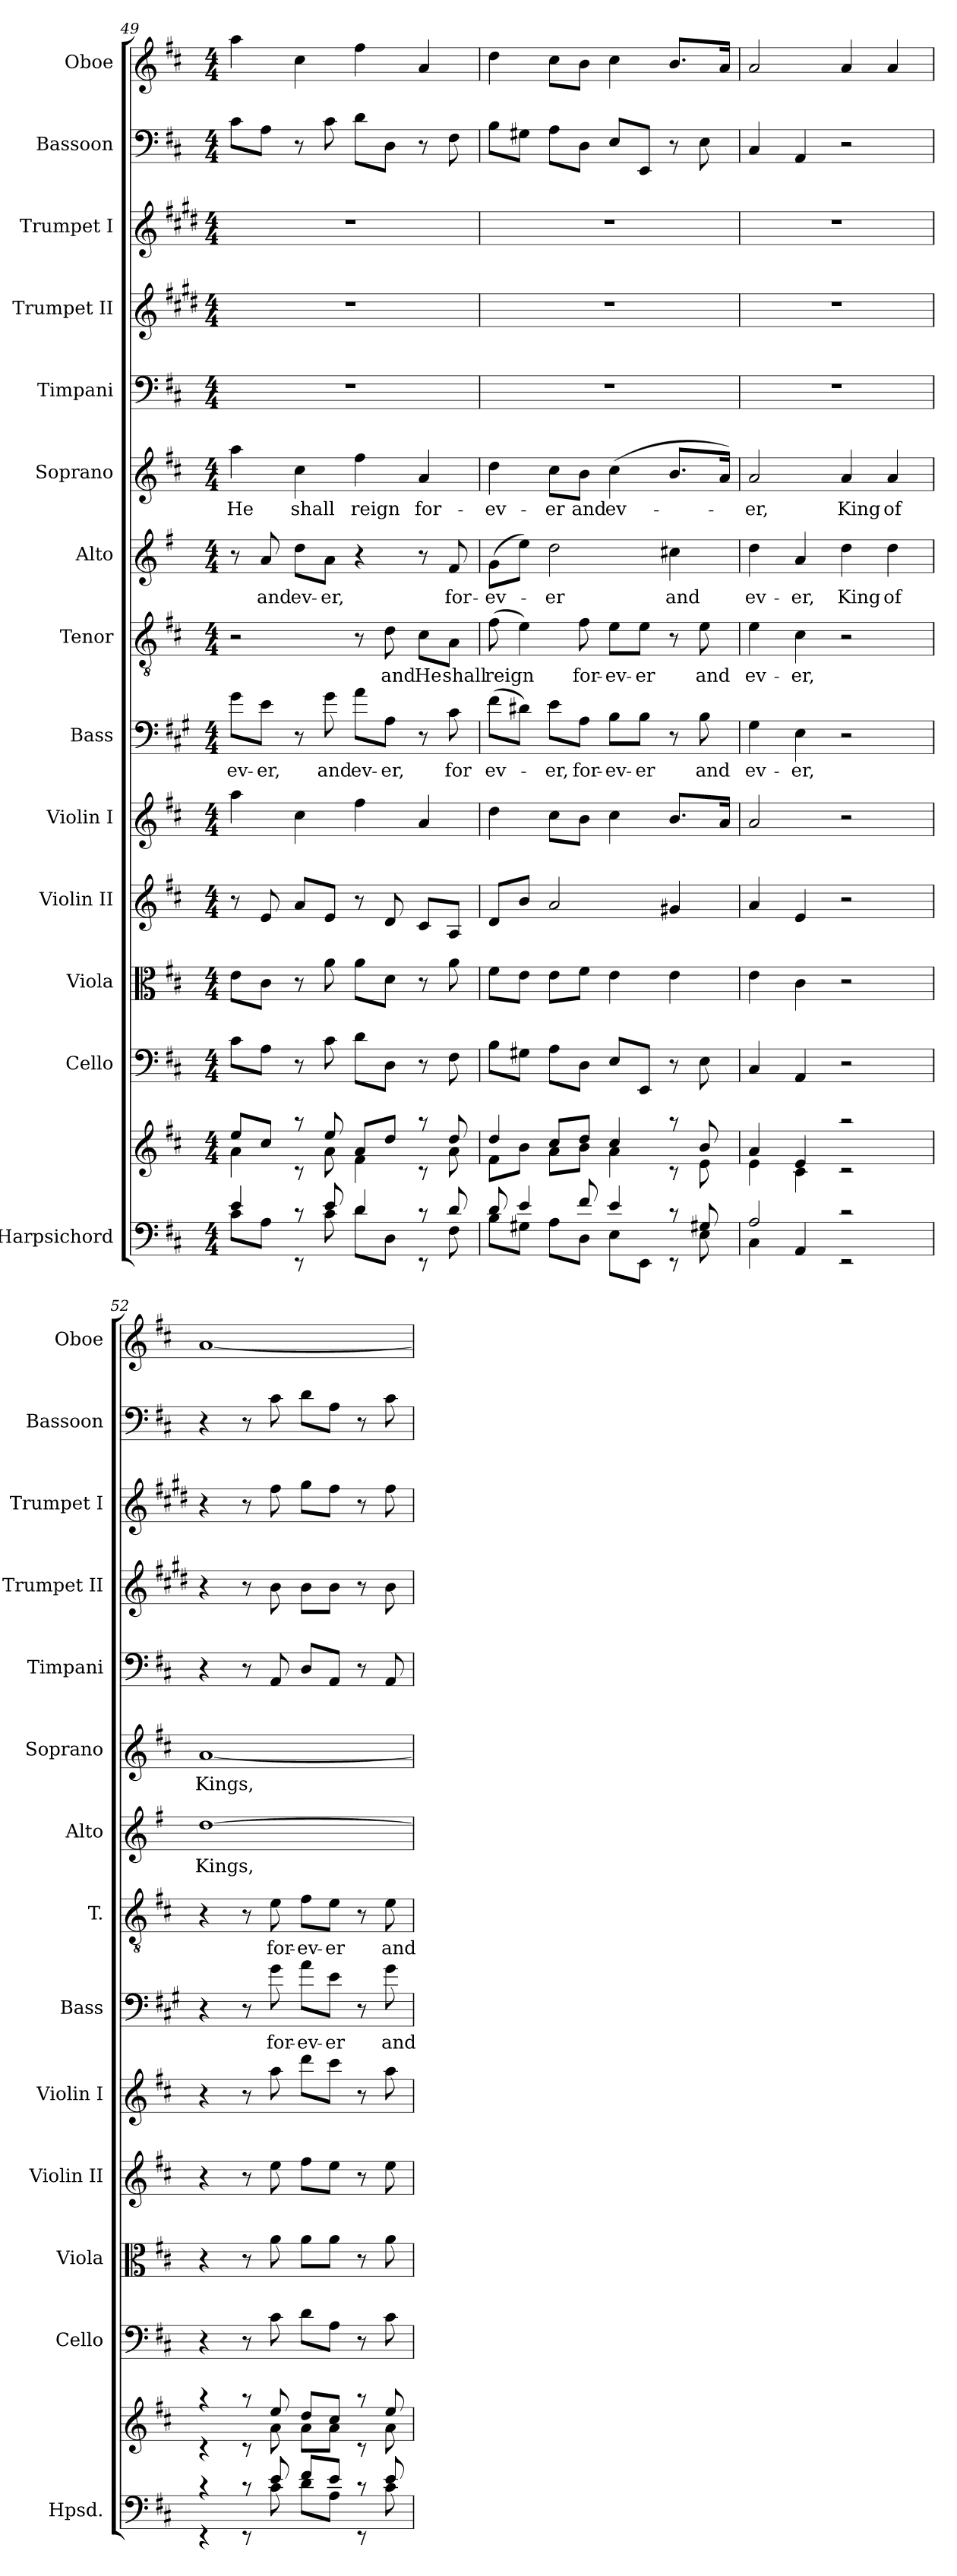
**kern	**kern	**kern	**kern	**kern	**kern	**kern	**text	**kern	**text	**kern	**text	**kern	**text	**kern	**kern	**kern	**kern	**kern
*part14	*part14	*part13	*part12	*part11	*part10	*part9	*part9	*part8	*part8	*part7	*part7	*part6	*part6	*part5	*part4	*part3	*part2	*part1
*staff15	*staff14	*staff13	*staff12	*staff11	*staff10	*staff9	*staff9	*staff8	*staff8	*staff7	*staff7	*staff6	*staff6	*staff5	*staff4	*staff3	*staff2	*staff1
*I"Harpsichord	*	*I"Cello	*I"Viola	*I"Violin II	*I"Violin I	*I"Bass	*	*I"Tenor	*	*I"Alto	*	*I"Soprano	*	*I"Timpani	*I"Trumpet II	*I"Trumpet I	*I"Bassoon	*I"Oboe
*I'Hpsd.	*	*I'Cello	*I'Viola	*I'Violin II	*I'Violin I	*I'Bass	*	*I'T.	*	*I'Alto	*	*I'Soprano	*	*I'Timpani	*I'Trumpet II	*I'Trumpet I	*I'Bassoon	*I'Oboe
*clefF4	*clefG2	*clefF4	*clefC3	*clefG2	*clefG2	*clefF4	*	*clefGv2	*	*clefG2	*	*clefG2	*	*clefF4	*clefG2	*clefG2	*clefF4	*clefG2
*	*	*	*	*	*	*ITrd4c7	*	*ITrd7c12	*	*ITrd3c5	*	*	*	*	*ITrd1c2	*ITrd1c2	*	*
*k[f#c#]	*k[f#c#]	*k[f#c#]	*k[f#c#]	*k[f#c#]	*k[f#c#]	*k[f#c#]	*	*k[f#c#]	*	*k[f#c#]	*	*k[f#c#]	*	*k[f#c#]	*k[f#c#]	*k[f#c#]	*k[f#c#]	*k[f#c#]
*D:	*D:	*D:	*D:	*D:	*D:	*D:	*	*D:	*	*D:	*	*D:	*	*D:	*D:	*D:	*D:	*D:
*M4/4	*M4/4	*M4/4	*M4/4	*M4/4	*M4/4	*M4/4	*	*M4/4	*	*M4/4	*	*M4/4	*	*M4/4	*M4/4	*M4/4	*M4/4	*M4/4
=49	=49	=49	=49	=49	=49	=49	=49	=49	=49	=49	=49	=49	=49	=49	=49	=49	=49	=49
*^	*^	*	*	*	*	*	*	*	*	*	*	*	*	*	*	*	*	*
!	!	!	!	!	!	!	!	!	!LO:LY:b	!	!	!	!	!	!LO:LY:b	!	!	!	!	!
4e/	8c#\L	8ee/L	4a\	8c#\L	8e\L	8r	4aa\	8c#\L	-ev-	2r	.	8r	.	4aa\	He	1r	1r	1r	8c#\L	4aa\
!	!	!	!	!	!	!	!	!	!LO:LY:b	!	!	!	!LO:LY:b	!	!	!	!	!	!	!
.	8A\J	8cc#/J	.	8A\J	8c#\J	8e/	.	8A\J	-er,	.	.	8e/	and	.	.	.	.	.	8A\J	.
!	!	!	!	!	!	!	!	!	!	!	!	!	!LO:LY:b	!	!LO:LY:b	!	!	!	!	!
8rc	8rEE	8raa	8rc	8r	8r	8a/L	4cc#\	8r	.	.	.	8a\L	ev-	4cc#\	shall	.	.	.	8r	4cc#\
!	!	!	!	!	!	!	!	!	!LO:LY:b	!	!	!	!LO:LY:b	!	!	!	!	!	!	!
8e/	8c#\	8ee/	8a\	8c#\	8a\	8e/J	.	8c#\	and	.	.	8e\J	-er,	.	.	.	.	.	8c#\	.
!	!	!	!	!	!	!	!	!	!LO:LY:b	!	!	!	!	!	!LO:LY:b	!	!	!	!	!
4d/	8d\L	8a/L	4f#\	8d\L	8a\L	8r	4ff#\	8d\L	ev-	8r	.	4r	.	4ff#\	reign	.	.	.	8d\L	4ff#\
!	!	!	!	!	!	!	!	!	!LO:LY:b	!	!LO:LY:b	!	!	!	!	!	!	!	!	!
.	8D\J	8dd/J	.	8D\J	8d\J	8d/	.	8D\J	-er,	8D\	and	.	.	.	.	.	.	.	8D\J	.
!	!	!	!	!	!	!	!	!	!	!	!LO:LY:b	!	!	!	!LO:LY:b	!	!	!	!	!
8rc	8rEE	8raa	8rc	8r	8r	8c#/L	4a/	8r	.	8C#\L	He	8r	.	4a/	for-	.	.	.	8r	4a/
!	!	!	!	!	!	!	!	!	!LO:LY:b	!	!LO:LY:b	!	!LO:LY:b	!	!	!	!	!	!	!
8d/	8F#\	8dd/	8a\	8F#\	8a\	8A/J	.	8F#\	for	8AA\J	shall	8c#/	for-	.	.	.	.	.	8F#\	.
!!LO:PB:g=z
=50	=50	=50	=50	=50	=50	=50	=50	=50	=50	=50	=50	=50	=50	=50	=50	=50	=50	=50	=50	=50
!	!	!	!	!	!	!	!	!	!LO:LY:b	!	!LO:LY:b	!	!LO:LY:b	!	!LO:LY:b	!	!	!	!	!
8d/	8B\L	4dd/	8f#\L	8B\L	8f#\L	8d/L	4dd\	(>8B\L	ev-	(>8F#\	reign	(>8d\L	-ev-	4dd\	-ev-	1r	1r	1r	8B\L	4dd\
4e/	8G#X\J	.	8b\J	8G#X\J	8e\J	8b/J	.	8G#X\J)	.	4E\)	.	8b\J)	.	.	.	.	.	.	8G#X\J	.
!	!	!	!	!	!	!	!	!	!LO:LY:b	!	!	!	!LO:LY:b	!	!LO:LY:b	!	!	!	!	!
.	8A\L	8cc#/L	8a\L	8A\L	8e\L	2a/	8cc#\L	8A\L	-er,	.	.	2a\	-er	8cc#\L	-er	.	.	.	8A\L	8cc#\L
!	!	!	!	!	!	!	!	!	!LO:LY:b	!	!LO:LY:b	!	!	!	!LO:LY:b	!	!	!	!	!
8f#/	8D\J	8dd/J	8b\J	8D\J	8f#\J	.	8b\J	8D\J	for-	8F#\	for-	.	.	8b\J	and	.	.	.	8D\J	8b\J
!	!	!	!	!	!	!	!	!	!LO:LY:b	!	!LO:LY:b	!	!	!	!LO:LY:b	!	!	!	!	!
4e/	8E\L	4cc#/	4a\	8E/L	4e\	.	4cc#\	8E\L	-ev-	8E\L	-ev-	.	.	(>4cc#\	ev-	.	.	.	8E/L	4cc#\
!	!	!	!	!	!	!	!	!	!LO:LY:b	!	!LO:LY:b	!	!	!	!	!	!	!	!	!
.	8EE\J	.	.	8EE/J	.	.	.	8E\J	-er	8E\J	-er	.	.	.	.	.	.	.	8EE/J	.
!	!	!	!	!	!	!	!	!	!	!	!	!	!LO:LY:b	!	!	!	!	!	!	!
8rc	8rEE	8raa	8rc	8r	4e\	4g#X/	8.b/L	8r	.	8r	.	4g#X\	and	8.b/L	.	.	.	.	8r	8.b/L
!	!	!	!	!	!	!	!	!	!LO:LY:b	!	!LO:LY:b	!	!	!	!	!	!	!	!	!
8G#X/	8E\	8b/	8e\	8E\	.	.	.	8E\	and	8E\	and	.	.	.	.	.	.	.	8E\	.
.	.	.	.	.	.	.	16a/Jk	.	.	.	.	.	.	16a/Jk)	.	.	.	.	.	16a/Jk
=51	=51	=51	=51	=51	=51	=51	=51	=51	=51	=51	=51	=51	=51	=51	=51	=51	=51	=51	=51	=51
!	!	!	!	!	!	!	!	!	!LO:LY:b	!	!LO:LY:b	!	!LO:LY:b	!	!LO:LY:b	!	!	!	!	!
2A/	4C#\	4a/	4e\	4C#/	4e\	4a/	2a/	4C#\	ev-	4E\	ev-	4a\	ev-	2a/	-er,	1r	1r	1r	4C#/	2a/
!	!	!	!	!	!	!	!	!	!LO:LY:b	!	!LO:LY:b	!	!LO:LY:b	!	!	!	!	!	!	!
.	4AA/	4e/	4c#\	4AA/	4c#\	4e/	.	4AA\	-er,	4C#\	-er,	4e/	-er,	.	.	.	.	.	4AA/	.
!	!	!	!	!	!	!	!	!	!	!	!	!	!LO:LY:b	!	!LO:LY:b	!	!	!	!	!
2rc	2rEE	2raa	2rc	2r	2r	2r	2r	2r	.	2r	.	4a\	King	4a/	King	.	.	.	2r	4a/
!	!	!	!	!	!	!	!	!	!	!	!	!	!LO:LY:b	!	!LO:LY:b	!	!	!	!	!
.	.	.	.	.	.	.	.	.	.	.	.	4a\	of	4a/	of	.	.	.	.	4a/
=52	=52	=52	=52	=52	=52	=52	=52	=52	=52	=52	=52	=52	=52	=52	=52	=52	=52	=52	=52	=52
!	!	!	!	!	!	!	!	!	!	!	!	!	!LO:LY:b	!	!LO:LY:b	!	!	!	!	!
4rc	4rEE	4raa	4rc	4r	4r	4r	4r	4r	.	4r	.	[>1a	Kings,	[<1a	Kings,	4r	4r	4r	4r	[<1a
8rc	8rEE	8raa	8rc	8r	8r	8r	8r	8r	.	8r	.	.	.	.	.	8r	8r	8r	8r	.
!	!	!	!	!	!	!	!	!	!LO:LY:b	!	!LO:LY:b	!	!	!	!	!	!	!	!	!
8e/	8c#\	8ee/	8a\	8c#\	8a\	8ee\	8aa\	8c#\	for-	8E\	for-	.	.	.	.	8AA/	8a\	8ee\	8c#\	.
!	!	!	!	!	!	!	!	!	!LO:LY:b	!	!LO:LY:b	!	!	!	!	!	!	!	!	!
8f#/L	8d\L	8dd/L	8a\L	8d\L	8a\L	8ff#\L	8ddd\L	8d\L	-ev-	8F#\L	-ev-	.	.	.	.	8D/L	8a\L	8ff#\L	8d\L	.
!	!	!	!	!	!	!	!	!	!LO:LY:b	!	!LO:LY:b	!	!	!	!	!	!	!	!	!
8e/J	8A\J	8cc#/J	8a\J	8A\J	8a\J	8ee\J	8ccc#\J	8A\J	-er	8E\J	-er	.	.	.	.	8AA/J	8a\J	8ee\J	8A\J	.
8rc	8rEE	8raa	8rc	8r	8r	8r	8r	8r	.	8r	.	.	.	.	.	8r	8r	8r	8r	.
!	!	!	!	!	!	!	!	!	!LO:LY:b	!	!LO:LY:b	!	!	!	!	!	!	!	!	!
8e/	8c#\	8ee/	8a\	8c#\	8a\	8ee\	8aa\	8c#\	and	8E\	and	.	.	.	.	8AA/	8a\	8ee\	8c#\	.
*v	*v	*	*	*	*	*	*	*	*	*	*	*	*	*	*	*	*	*	*	*
*	*v	*v	*	*	*	*	*	*	*	*	*	*	*	*	*	*	*	*	*
=	=	=	=	=	=	=	=	=	=	=	=	=	=	=	=	=	=	=
*-	*-	*-	*-	*-	*-	*-	*-	*-	*-	*-	*-	*-	*-	*-	*-	*-	*-	*-
